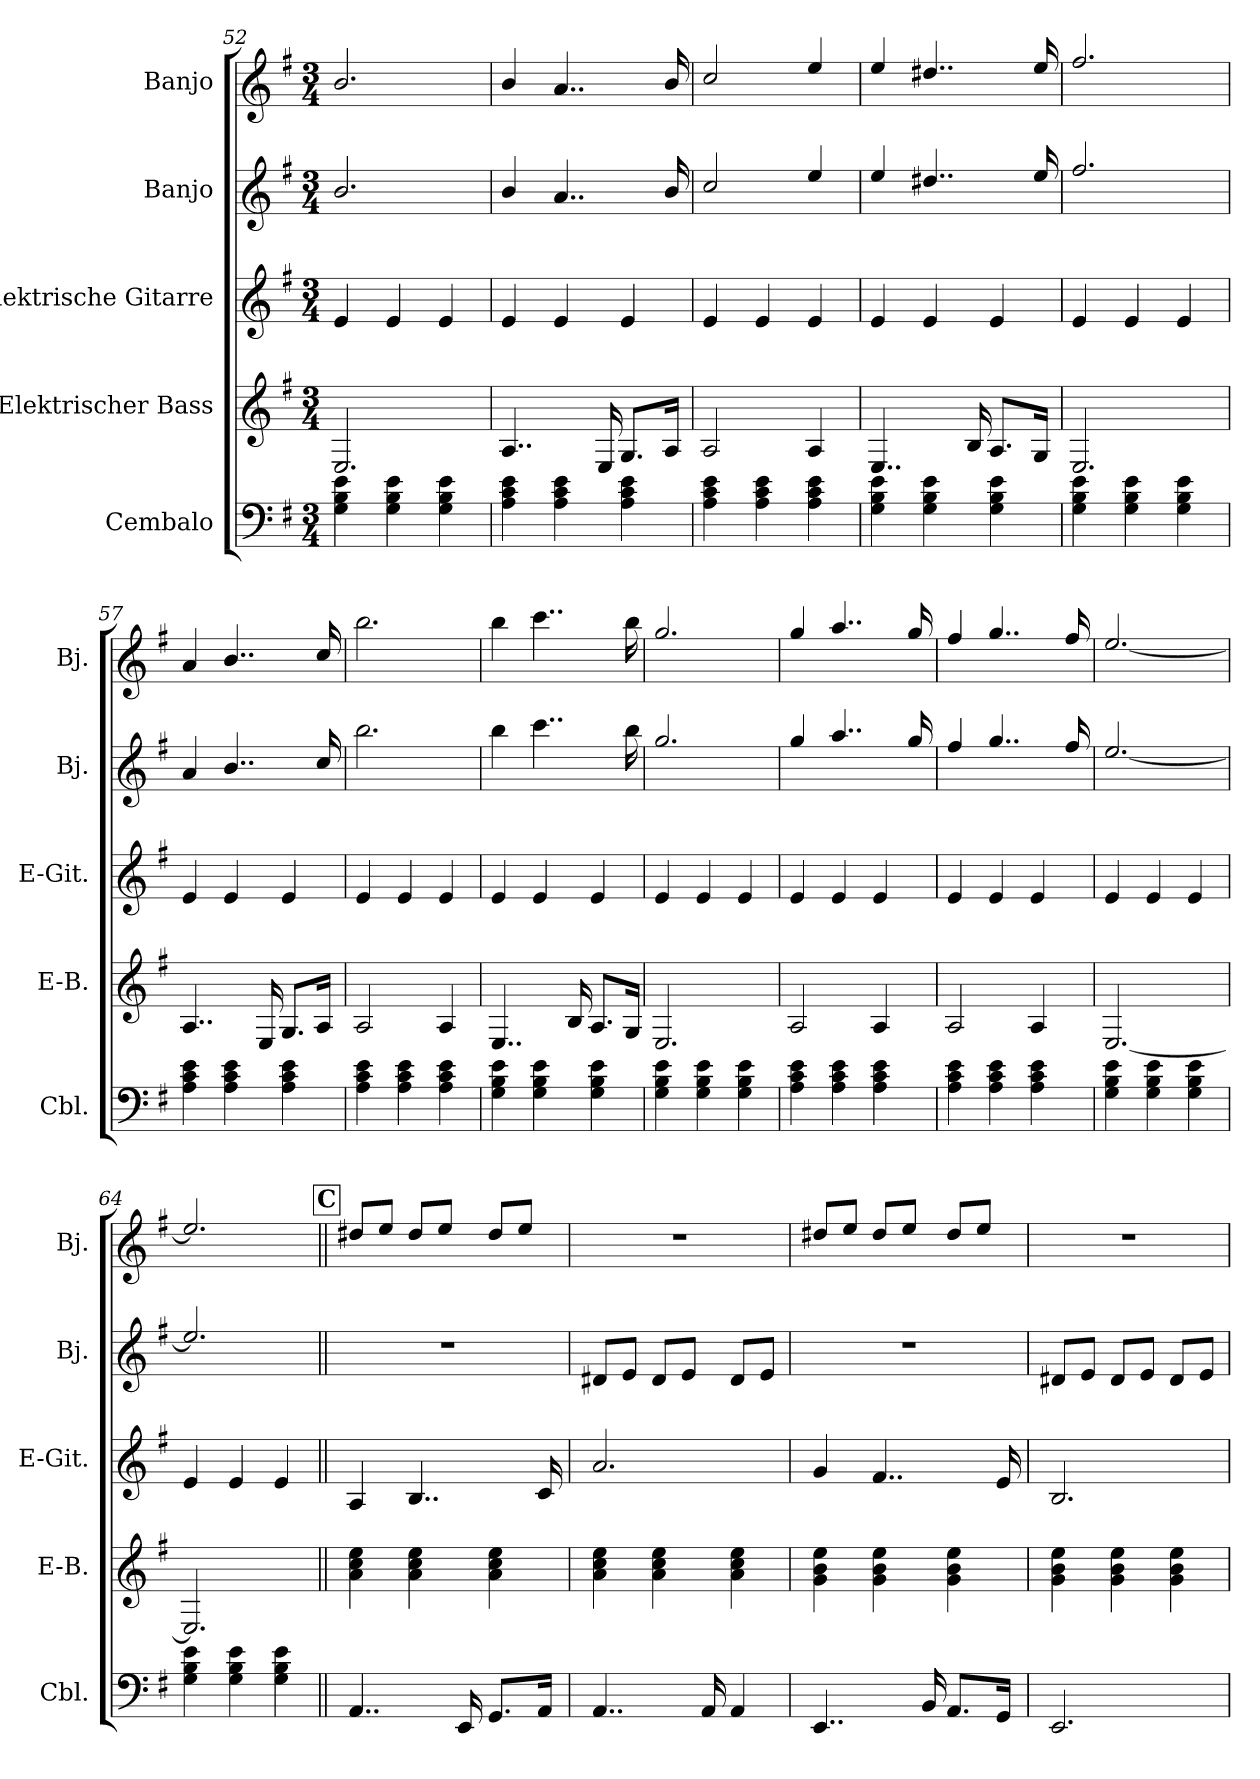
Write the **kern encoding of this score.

**kern	**kern	**kern	**kern	**kern
*part5	*part4	*part3	*part2	*part1
*staff5	*staff4	*staff3	*staff2	*staff1
*I"Cembalo	*I"Elektrischer Bass	*I"Elektrische Gitarre	*I"Banjo	*I"Banjo
*I'Cbl.	*I'E-B.	*I'E-Git.	*I'Bj.	*I'Bj.
*clefF4	*clefG2	*clefG2	*clefG2	*clefG2
*	*ITrd7c12	*	*ITrd7c12	*ITrd7c12
*k[f#]	*k[f#]	*k[f#]	*k[f#]	*k[f#]
*M3/4	*M3/4	*M3/4	*M3/4	*M3/4
=52	=52	=52	=52	=52
4G\ 4B\ 4e\	2.EE/	4e/	2.B/	2.B/
4G\ 4B\ 4e\	.	4e/	.	.
4G\ 4B\ 4e\	.	4e/	.	.
=53	=53	=53	=53	=53
4A\ 4c\ 4e\	4..AA/	4e/	4B/	4B/
4A\ 4c\ 4e\	.	4e/	4..A/	4..A/
.	16EE/	.	.	.
4A\ 4c\ 4e\	8.GG/L	4e/	.	.
.	16AA/Jk	.	16B/	16B/
=54	=54	=54	=54	=54
4A\ 4c\ 4e\	2AA/	4e/	2c/	2c/
4A\ 4c\ 4e\	.	4e/	.	.
4A\ 4c\ 4e\	4AA/	4e/	4e/	4e/
=55	=55	=55	=55	=55
4G\ 4B\ 4e\	4..EE/	4e/	4e/	4e/
4G\ 4B\ 4e\	.	4e/	4..d#X/	4..d#X/
.	16BB/	.	.	.
4G\ 4B\ 4e\	8.AA/L	4e/	.	.
.	16GG/Jk	.	16e/	16e/
=56	=56	=56	=56	=56
4G\ 4B\ 4e\	2.EE/	4e/	2.f#/	2.f#/
4G\ 4B\ 4e\	.	4e/	.	.
4G\ 4B\ 4e\	.	4e/	.	.
!!LO:PB:g=z
=57	=57	=57	=57	=57
4A\ 4c\ 4e\	4..AA/	4e/	4A/	4A/
4A\ 4c\ 4e\	.	4e/	4..B/	4..B/
.	16EE/	.	.	.
4A\ 4c\ 4e\	8.GG/L	4e/	.	.
.	16AA/Jk	.	16c/	16c/
=58	=58	=58	=58	=58
4A\ 4c\ 4e\	2AA/	4e/	2.b\	2.b\
4A\ 4c\ 4e\	.	4e/	.	.
4A\ 4c\ 4e\	4AA/	4e/	.	.
=59	=59	=59	=59	=59
4G\ 4B\ 4e\	4..EE/	4e/	4b\	4b\
4G\ 4B\ 4e\	.	4e/	4..cc\	4..cc\
.	16BB/	.	.	.
4G\ 4B\ 4e\	8.AA/L	4e/	.	.
.	16GG/Jk	.	16b\	16b\
=60	=60	=60	=60	=60
4G\ 4B\ 4e\	2.EE/	4e/	2.g/	2.g/
4G\ 4B\ 4e\	.	4e/	.	.
4G\ 4B\ 4e\	.	4e/	.	.
=61	=61	=61	=61	=61
4A\ 4c\ 4e\	2AA/	4e/	4g/	4g/
4A\ 4c\ 4e\	.	4e/	4..a/	4..a/
4A\ 4c\ 4e\	4AA/	4e/	.	.
.	.	.	16g/	16g/
=62	=62	=62	=62	=62
4A\ 4c\ 4e\	2AA/	4e/	4f#/	4f#/
4A\ 4c\ 4e\	.	4e/	4..g/	4..g/
4A\ 4c\ 4e\	4AA/	4e/	.	.
.	.	.	16f#/	16f#/
=63	=63	=63	=63	=63
4G\ 4B\ 4e\	[2.EE/	4e/	[2.e/	[2.e/
4G\ 4B\ 4e\	.	4e/	.	.
4G\ 4B\ 4e\	.	4e/	.	.
!!LO:LB:g=z
=64	=64	=64	=64	=64
4G\ 4B\ 4e\	2.EE/]	4e/	2.e/]	2.e/]
4G\ 4B\ 4e\	.	4e/	.	.
4G\ 4B\ 4e\	.	4e/	.	.
!!LO:REH:place=s1:a:B:fs=14:t=C
=65||	=65||	=65||	=65||	=65||
4..AA/	4A\ 4c\ 4e\	4A/	2.r	8d#X/L
.	.	.	.	8e/J
.	4A\ 4c\ 4e\	4..B/	.	8d#/L
.	.	.	.	8e/J
16EE/	.	.	.	.
8.GG/L	4A\ 4c\ 4e\	.	.	8d#/L
.	.	.	.	8e/J
16AA/Jk	.	16c/	.	.
=66	=66	=66	=66	=66
4..AA/	4A\ 4c\ 4e\	2.a/	8D#X/L	2.r
.	.	.	8E/J	.
.	4A\ 4c\ 4e\	.	8D#/L	.
.	.	.	8E/J	.
16AA/	.	.	.	.
4AA/	4A\ 4c\ 4e\	.	8D#/L	.
.	.	.	8E/J	.
=67	=67	=67	=67	=67
4..EE/	4G\ 4B\ 4e\	4g/	2.r	8d#X/L
.	.	.	.	8e/J
.	4G\ 4B\ 4e\	4..f#/	.	8d#/L
.	.	.	.	8e/J
16BB/	.	.	.	.
8.AA/L	4G\ 4B\ 4e\	.	.	8d#/L
.	.	.	.	8e/J
16GG/Jk	.	16e/	.	.
=68	=68	=68	=68	=68
2.EE/	4G\ 4B\ 4e\	2.B/	8D#X/L	2.r
.	.	.	8E/J	.
.	4G\ 4B\ 4e\	.	8D#/L	.
.	.	.	8E/J	.
.	4G\ 4B\ 4e\	.	8D#/L	.
.	.	.	8E/J	.
=	=	=	=	=
*-	*-	*-	*-	*-
